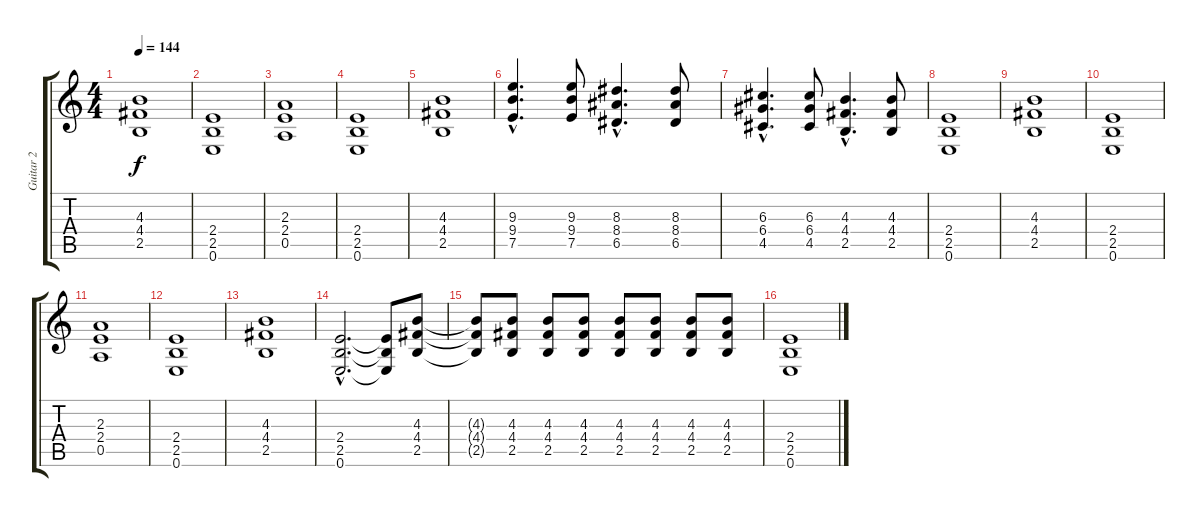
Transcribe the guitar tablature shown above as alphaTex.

\track ("Guitar 2" "Guitar 2") {instrument distortionguitar}
\staff {score tabs}
\tuning (E4 B3 G3 D3 A2 E2) {hide}
\ts (4 4)
\tempo 144
\clef g2
\ks c
(4.3 4.4 2.5).1{dy f} |
(2.4 2.5 0.6).1 |
(2.3 2.4 0.5).1 |
(2.4 2.5 0.6).1 |
(4.3 4.4 2.5).1 |
(9.3{hac} 9.4{hac} 7.5{hac}).4{d} (9.3 9.4 7.5).8 (8.3{hac} 8.4{hac} 6.5{hac}).4{d} (8.3 8.4 6.5).8 |
(6.3{hac} 6.4{hac} 4.5{hac}).4{d} (6.3 6.4 4.5).8 (4.3{hac} 4.4{hac} 2.5{hac}).4{d} (4.3 4.4 2.5).8 |
(2.4 2.5 0.6).1 |
(4.3 4.4 2.5).1 |
(2.4 2.5 0.6).1 |
(2.3 2.4 0.5).1 |
(2.4 2.5 0.6).1 |
(4.3 4.4 2.5).1 |
(2.4{hac} 2.5{hac} 0.6{hac}).2{d} (2.4{t} 2.5{t} 0.6{t}).8 (4.3 4.4 2.5).8 |
(4.3{t} 4.4{t} 2.5{t}).8 (4.3 4.4 2.5).8 (4.3 4.4 2.5).8 (4.3 4.4 2.5).8 (4.3 4.4 2.5).8 (4.3 4.4 2.5).8 (4.3 4.4 2.5).8 (4.3 4.4 2.5).8 |
(2.4 2.5 0.6).1
